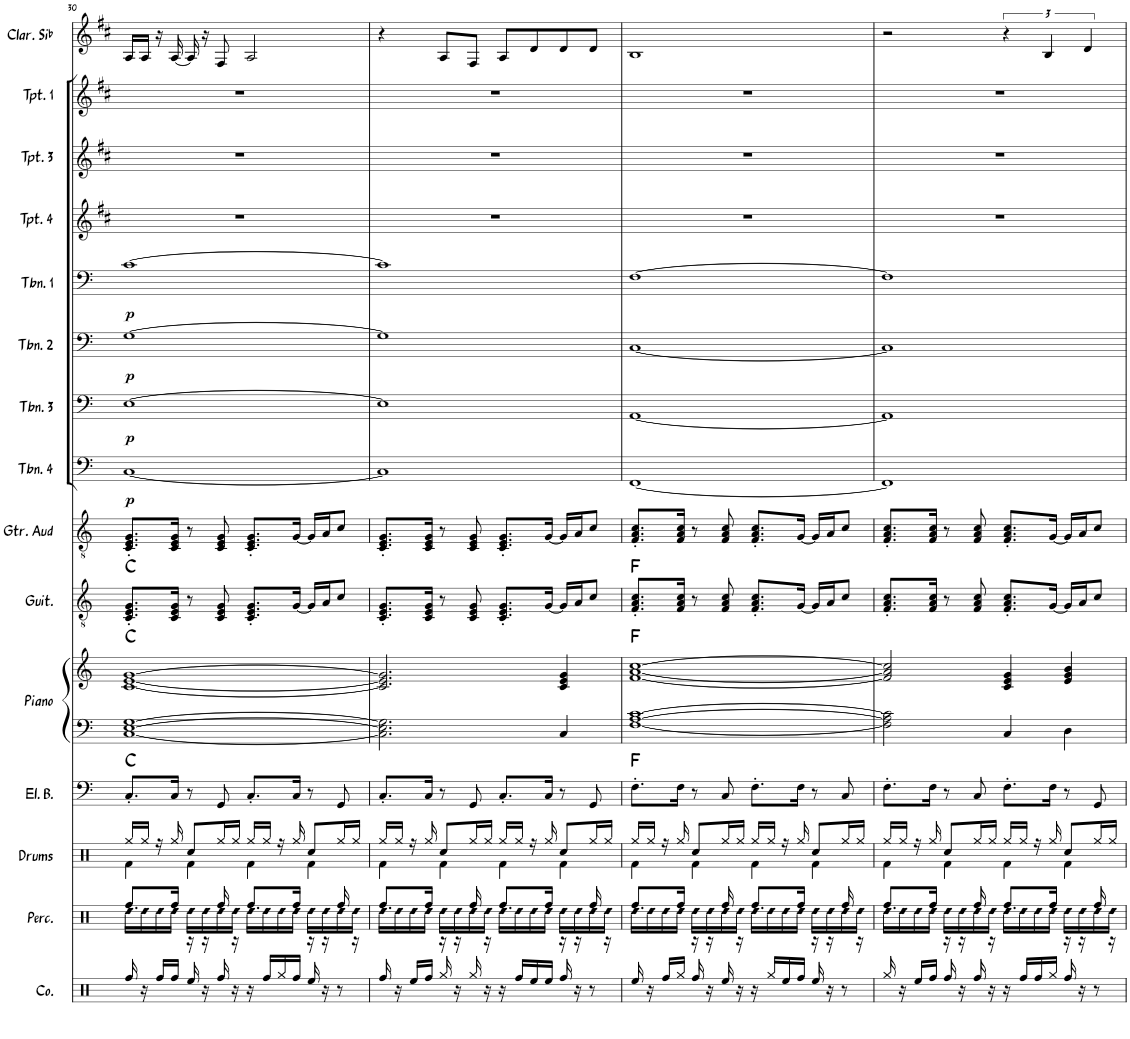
**kern	**kern	**kern	**kern	**harte	**kern	**kern	**harte	**kern	**harte	**kern	**kern	**dynam	**kern	**dynam	**kern	**dynam	**kern	**dynam	**kern	**kern	**kern	**kern
*part15	*part14	*part13	*part12	*part12	*part11	*part11	*part11	*part10	*part10	*part9	*part8	*part8	*part7	*part7	*part6	*part6	*part5	*part5	*part4	*part3	*part2	*part1
*staff16	*staff15	*staff14	*staff13	*	*staff12	*staff11	*	*staff10	*	*staff9	*staff8	*staff8	*staff7	*staff7	*staff6	*staff6	*staff5	*staff5	*staff4	*staff3	*staff2	*staff1
*I"Congas	*I"Percussion	*I"Drums	*I"Electric Bass	*	*I"Piano	*	*	*I"Guitar	*	*I"Guitar Audio	*I"Trombone 4	*	*I"Trombone 3	*	*I"Trombone 2	*	*I"Trombone 1	*	*I"Trumpet 4	*I"Trumpet 3	*I"Trumpet 1	*I"Clarinette en Sib
*I'Co.	*I'Perc.	*I'Drums	*I'El. B.	*	*I'Piano	*	*	*I'Guit.	*	*I'Gtr. Aud	*I'Tbn. 4	*	*I'Tbn. 3	*	*I'Tbn. 2	*	*I'Tbn. 1	*	*I'Tpt. 4	*I'Tpt. 3	*I'Tpt. 1	*I'Clar. Sib
!!LO:PB:g=z
*clefX	*clefX	*clefX	*clefF4	*	*clefF4	*clefG2	*	*clefGv2	*	*clefGv2	*clefF4	*	*clefF4	*	*clefF4	*	*clefF4	*	*clefG2	*clefG2	*clefG2	*clefG2
*	*	*	*Trd7c12	*	*	*	*	*	*	*	*	*	*	*	*	*	*	*	*Trd1c2	*Trd1c2	*Trd1c2	*Trd1c2
*k[]	*k[]	*k[]	*k[]	*	*k[]	*k[]	*	*k[]	*	*k[]	*k[]	*	*k[]	*	*k[]	*	*k[]	*	*k[f#c#]	*k[f#c#]	*k[f#c#]	*k[f#c#]
*M4/4	*M4/4	*M4/4	*M4/4	*	*M4/4	*M4/4	*	*M4/4	*	*M4/4	*M4/4	*	*M4/4	*	*M4/4	*	*M4/4	*	*M4/4	*M4/4	*M4/4	*M4/4
=30	=30	=30	=30	=30	=30	=30	=30	=30	=30	=30	=30	=30	=30	=30	=30	=30	=30	=30	=30	=30	=30	=30
!	!LO:N:head=diamond	!	!	!	!	!	!	!	!	!	!	!LO:DY:b	!	!LO:DY:b	!	!LO:DY:b	!	!LO:DY:b	!	!	!	!
*	*^	*^	*	*	*	*	*	*	*	*	*	*	*	*	*	*	*	*	*	*	*	*
16Rff/	16Rdd\LL	8.Rff/L	16Rgg/LL	4Rf\	8.C'/L	C:maj	[1C [1E [1G	[1c [1e [1g	C:maj	8.C/' 8.E/' 8.G/'L	C:maj	8.C/' 8.E/' 8.G/'L	[1C	p	[1E	p	[1G	p	[1c	p	1r	1r	1r	16A/LL
!	!LO:N:head=diamond	!	!	!	!	!	!	!	!	!	!	!	!	!	!	!	!	!	!	!	!	!	!	!
16r	16Rdd\	.	16Rgg/JJ	.	.	.	.	.	.	.	.	.	.	.	.	.	.	.	.	.	.	.	.	16A/JJ
!	!LO:N:head=diamond	!	!	!	!	!	!	!	!	!	!	!	!	!	!	!	!	!	!	!	!	!	!	!
16Rff/LL	16Rdd\	.	16r	.	.	.	.	.	.	.	.	.	.	.	.	.	.	.	.	.	.	.	.	16r
!	!LO:N:head=diamond	!	!	!	!	!	!	!	!	!	!	!	!	!	!	!	!	!	!	!	!	!	!	!
16Rff/JJ	16Rdd\JJ	16Rff/Jk	16Rgg/	.	16C/Jk	.	.	.	.	16C/ 16E/ 16G/Jk	.	16C/ 16E/ 16G/Jk	.	.	.	.	.	.	.	.	.	.	.	[16A/
!	!LO:N:head=diamond	!	!	!	!	!	!	!	!	!	!	!	!	!	!	!	!	!	!	!	!	!	!	!
16Ree/	16Rdd\LL	16r	8Rcc/L	4Rf\	8r	.	.	.	.	8r	.	8r	.	.	.	.	.	.	.	.	.	.	.	16A/]
!	!LO:N:head=diamond	!	!	!	!	!	!	!	!	!	!	!	!	!	!	!	!	!	!	!	!	!	!	!
16r	16Rdd\	16r	.	.	.	.	.	.	.	.	.	.	.	.	.	.	.	.	.	.	.	.	.	16r
!	!LO:N:head=diamond	!	!	!	!	!	!	!	!	!	!	!	!	!	!	!	!	!	!	!	!	!	!	!
16Rff/	16Rdd\	16Rff/	16Rgg/L	.	8GG/	.	.	.	.	8C/ 8E/ 8G/	.	8C/ 8E/ 8G/	.	.	.	.	.	.	.	.	.	.	.	8F#/
!	!LO:N:head=diamond	!	!	!	!	!	!	!	!	!	!	!	!	!	!	!	!	!	!	!	!	!	!	!
16r	16Rdd\JJ	16r	16Rgg/JJ	.	.	.	.	.	.	.	.	.	.	.	.	.	.	.	.	.	.	.	.	.
!	!LO:N:head=diamond	!	!	!	!	!	!	!	!	!	!	!	!	!	!	!	!	!	!	!	!	!	!	!
16r	16Rdd\LL	8.Rff/L	16Rgg/LL	4Rf\	8.C'/L	.	.	.	.	8.C/' 8.E/' 8.G/'L	.	8.C/' 8.E/' 8.G/'L	.	.	.	.	.	.	.	.	.	.	.	2A/
!	!LO:N:head=diamond	!	!	!	!	!	!	!	!	!	!	!	!	!	!	!	!	!	!	!	!	!	!	!
16Rff/LL	16Rdd\	.	16Rgg/JJ	.	.	.	.	.	.	.	.	.	.	.	.	.	.	.	.	.	.	.	.	.
!	!LO:N:head=diamond	!	!	!	!	!	!	!	!	!	!	!	!	!	!	!	!	!	!	!	!	!	!	!
16Rgg/	16Rdd\	.	16r	.	.	.	.	.	.	.	.	.	.	.	.	.	.	.	.	.	.	.	.	.
!	!LO:N:head=diamond	!	!	!	!	!	!	!	!	!	!	!	!	!	!	!	!	!	!	!	!	!	!	!
16Rff/JJ	16Rdd\JJ	16Rff/Jk	16Rgg/	.	16C/Jk	.	.	.	.	[16G/Jk	.	[16G/Jk	.	.	.	.	.	.	.	.	.	.	.	.
!	!LO:N:head=diamond	!	!	!	!	!	!	!	!	!	!	!	!	!	!	!	!	!	!	!	!	!	!	!
16Ree/	16Rdd\LL	16r	8Rcc/L	4Rf\	8r	.	.	.	.	16G/LL]	.	16G/LL]	.	.	.	.	.	.	.	.	.	.	.	.
!	!LO:N:head=diamond	!	!	!	!	!	!	!	!	!	!	!	!	!	!	!	!	!	!	!	!	!	!	!
16r	16Rdd\	16r	.	.	.	.	.	.	.	16A/J	.	16A/J	.	.	.	.	.	.	.	.	.	.	.	.
!	!LO:N:head=diamond	!	!	!	!	!	!	!	!	!	!	!	!	!	!	!	!	!	!	!	!	!	!	!
8r	16Rdd\	16Rff/	16Rgg/L	.	8GG/	.	.	.	.	8c/J	.	8c/J	.	.	.	.	.	.	.	.	.	.	.	.
!	!LO:N:head=diamond	!	!	!	!	!	!	!	!	!	!	!	!	!	!	!	!	!	!	!	!	!	!	!
.	16Rdd\JJ	16r	16Rgg/JJ	.	.	.	.	.	.	.	.	.	.	.	.	.	.	.	.	.	.	.	.	.
=31	=31	=31	=31	=31	=31	=31	=31	=31	=31	=31	=31	=31	=31	=31	=31	=31	=31	=31	=31	=31	=31	=31	=31	=31
!	!LO:N:head=diamond	!	!	!	!	!	!	!	!	!	!	!	!	!	!	!	!	!	!	!	!	!	!	!
16Rff/	16Rdd\LL	8.Rff/L	16Rgg/LL	4Rf\	8.C'/L	.	2.C\] 2.E\] 2.G\]	2.c/] 2.e/] 2.g/]	.	8.C/' 8.E/' 8.G/'L	.	8.C/' 8.E/' 8.G/'L	1C]	.	1E]	.	1G]	.	1c]	.	1r	1r	1r	4r
!	!LO:N:head=diamond	!	!	!	!	!	!	!	!	!	!	!	!	!	!	!	!	!	!	!	!	!	!	!
16r	16Rdd\	.	16Rgg/JJ	.	.	.	.	.	.	.	.	.	.	.	.	.	.	.	.	.	.	.	.	.
!	!LO:N:head=diamond	!	!	!	!	!	!	!	!	!	!	!	!	!	!	!	!	!	!	!	!	!	!	!
16Ree/LL	16Rdd\	.	16r	.	.	.	.	.	.	.	.	.	.	.	.	.	.	.	.	.	.	.	.	.
!	!LO:N:head=diamond	!	!	!	!	!	!	!	!	!	!	!	!	!	!	!	!	!	!	!	!	!	!	!
16Rff/JJ	16Rdd\JJ	16Rff/Jk	16Rgg/	.	16C/Jk	.	.	.	.	16C/ 16E/ 16G/Jk	.	16C/ 16E/ 16G/Jk	.	.	.	.	.	.	.	.	.	.	.	.
!	!LO:N:head=diamond	!	!	!	!	!	!	!	!	!	!	!	!	!	!	!	!	!	!	!	!	!	!	!
16Rgg/	16Rdd\LL	16r	8Rcc/L	4Rf\	8r	.	.	.	.	8r	.	8r	.	.	.	.	.	.	.	.	.	.	.	8A/L
!	!LO:N:head=diamond	!	!	!	!	!	!	!	!	!	!	!	!	!	!	!	!	!	!	!	!	!	!	!
16r	16Rdd\	16r	.	.	.	.	.	.	.	.	.	.	.	.	.	.	.	.	.	.	.	.	.	.
!	!LO:N:head=diamond	!	!	!	!	!	!	!	!	!	!	!	!	!	!	!	!	!	!	!	!	!	!	!
16Rgg/	16Rdd\	16Rff/	16Rgg/L	.	8GG/	.	.	.	.	8C/ 8E/ 8G/	.	8C/ 8E/ 8G/	.	.	.	.	.	.	.	.	.	.	.	8F#/J
!	!LO:N:head=diamond	!	!	!	!	!	!	!	!	!	!	!	!	!	!	!	!	!	!	!	!	!	!	!
16r	16Rdd\JJ	16r	16Rgg/JJ	.	.	.	.	.	.	.	.	.	.	.	.	.	.	.	.	.	.	.	.	.
!	!LO:N:head=diamond	!	!	!	!	!	!	!	!	!	!	!	!	!	!	!	!	!	!	!	!	!	!	!
16r	16Rdd\LL	8.Rff/L	16Rgg/LL	4Rf\	8.C'/L	.	.	.	.	8.C/' 8.E/' 8.G/'L	.	8.C/' 8.E/' 8.G/'L	.	.	.	.	.	.	.	.	.	.	.	8A/L
!	!LO:N:head=diamond	!	!	!	!	!	!	!	!	!	!	!	!	!	!	!	!	!	!	!	!	!	!	!
16Rff/LL	16Rdd\	.	16Rgg/JJ	.	.	.	.	.	.	.	.	.	.	.	.	.	.	.	.	.	.	.	.	.
!	!LO:N:head=diamond	!	!	!	!	!	!	!	!	!	!	!	!	!	!	!	!	!	!	!	!	!	!	!
16Ree/	16Rdd\	.	16r	.	.	.	.	.	.	.	.	.	.	.	.	.	.	.	.	.	.	.	.	8d/
!	!LO:N:head=diamond	!	!	!	!	!	!	!	!	!	!	!	!	!	!	!	!	!	!	!	!	!	!	!
16Ree/JJ	16Rdd\JJ	16Rff/Jk	16Rgg/	.	16C/Jk	.	.	.	.	[16G/Jk	.	[16G/Jk	.	.	.	.	.	.	.	.	.	.	.	.
!	!LO:N:head=diamond	!	!	!	!	!	!	!	!	!	!	!	!	!	!	!	!	!	!	!	!	!	!	!
16Rff/	16Rdd\LL	16r	8Rcc/L	4Rf\	8r	.	4C/	4c/ 4e/ 4g/	.	16G/LL]	.	16G/LL]	.	.	.	.	.	.	.	.	.	.	.	8d/
!	!LO:N:head=diamond	!	!	!	!	!	!	!	!	!	!	!	!	!	!	!	!	!	!	!	!	!	!	!
16r	16Rdd\	16r	.	.	.	.	.	.	.	16A/J	.	16A/J	.	.	.	.	.	.	.	.	.	.	.	.
!	!LO:N:head=diamond	!	!	!	!	!	!	!	!	!	!	!	!	!	!	!	!	!	!	!	!	!	!	!
8r	16Rdd\	16Rff/	16Rgg/L	.	8GG/	.	.	.	.	8c/J	.	8c/J	.	.	.	.	.	.	.	.	.	.	.	8d/J
!	!LO:N:head=diamond	!	!	!	!	!	!	!	!	!	!	!	!	!	!	!	!	!	!	!	!	!	!	!
.	16Rdd\JJ	16r	16Rgg/JJ	.	.	.	.	.	.	.	.	.	.	.	.	.	.	.	.	.	.	.	.	.
=32	=32	=32	=32	=32	=32	=32	=32	=32	=32	=32	=32	=32	=32	=32	=32	=32	=32	=32	=32	=32	=32	=32	=32	=32
!	!LO:N:head=diamond	!	!	!	!	!	!	!	!	!	!	!	!	!	!	!	!	!	!	!	!	!	!	!
16Ree/	16Rdd\LL	8.Rff/L	16Rgg/LL	4Rf\	8.F'\L	F:maj	[1F [1A [1c	[1f [1a [1cc	F:maj	8.F/' 8.A/' 8.c/'L	F:maj	8.F/' 8.A/' 8.c/'L	[1FF	.	[1AA	.	[1C	.	[1F	.	1r	1r	1r	1B
!	!LO:N:head=diamond	!	!	!	!	!	!	!	!	!	!	!	!	!	!	!	!	!	!	!	!	!	!	!
16r	16Rdd\	.	16Rgg/JJ	.	.	.	.	.	.	.	.	.	.	.	.	.	.	.	.	.	.	.	.	.
!	!LO:N:head=diamond	!	!	!	!	!	!	!	!	!	!	!	!	!	!	!	!	!	!	!	!	!	!	!
16Rff/LL	16Rdd\	.	16r	.	.	.	.	.	.	.	.	.	.	.	.	.	.	.	.	.	.	.	.	.
!	!LO:N:head=diamond	!	!	!	!	!	!	!	!	!	!	!	!	!	!	!	!	!	!	!	!	!	!	!
16Rgg/JJ	16Rdd\JJ	16Rff/Jk	16Rgg/	.	16F\Jk	.	.	.	.	16F/ 16A/ 16c/Jk	.	16F/ 16A/ 16c/Jk	.	.	.	.	.	.	.	.	.	.	.	.
!	!LO:N:head=diamond	!	!	!	!	!	!	!	!	!	!	!	!	!	!	!	!	!	!	!	!	!	!	!
16Rff/	16Rdd\LL	16r	8Rcc/L	4Rf\	8r	.	.	.	.	8r	.	8r	.	.	.	.	.	.	.	.	.	.	.	.
!	!LO:N:head=diamond	!	!	!	!	!	!	!	!	!	!	!	!	!	!	!	!	!	!	!	!	!	!	!
16r	16Rdd\	16r	.	.	.	.	.	.	.	.	.	.	.	.	.	.	.	.	.	.	.	.	.	.
!	!LO:N:head=diamond	!	!	!	!	!	!	!	!	!	!	!	!	!	!	!	!	!	!	!	!	!	!	!
16Ree/	16Rdd\	16Rff/	16Rgg/L	.	8C/	.	.	.	.	8F/ 8A/ 8c/	.	8F/ 8A/ 8c/	.	.	.	.	.	.	.	.	.	.	.	.
!	!LO:N:head=diamond	!	!	!	!	!	!	!	!	!	!	!	!	!	!	!	!	!	!	!	!	!	!	!
16r	16Rdd\JJ	16r	16Rgg/JJ	.	.	.	.	.	.	.	.	.	.	.	.	.	.	.	.	.	.	.	.	.
!	!LO:N:head=diamond	!	!	!	!	!	!	!	!	!	!	!	!	!	!	!	!	!	!	!	!	!	!	!
16r	16Rdd\LL	8.Rff/L	16Rgg/LL	4Rf\	8.F'\L	.	.	.	.	8.F/' 8.A/' 8.c/'L	.	8.F/' 8.A/' 8.c/'L	.	.	.	.	.	.	.	.	.	.	.	.
!	!LO:N:head=diamond	!	!	!	!	!	!	!	!	!	!	!	!	!	!	!	!	!	!	!	!	!	!	!
16Rgg/LL	16Rdd\	.	16Rgg/JJ	.	.	.	.	.	.	.	.	.	.	.	.	.	.	.	.	.	.	.	.	.
!	!LO:N:head=diamond	!	!	!	!	!	!	!	!	!	!	!	!	!	!	!	!	!	!	!	!	!	!	!
16Ree/	16Rdd\	.	16r	.	.	.	.	.	.	.	.	.	.	.	.	.	.	.	.	.	.	.	.	.
!	!LO:N:head=diamond	!	!	!	!	!	!	!	!	!	!	!	!	!	!	!	!	!	!	!	!	!	!	!
16Rff/JJ	16Rdd\JJ	16Rff/Jk	16Rgg/	.	16F\Jk	.	.	.	.	[16G/Jk	.	[16G/Jk	.	.	.	.	.	.	.	.	.	.	.	.
!	!LO:N:head=diamond	!	!	!	!	!	!	!	!	!	!	!	!	!	!	!	!	!	!	!	!	!	!	!
16Ree/	16Rdd\LL	16r	8Rcc/L	4Rf\	8r	.	.	.	.	16G/LL]	.	16G/LL]	.	.	.	.	.	.	.	.	.	.	.	.
!	!LO:N:head=diamond	!	!	!	!	!	!	!	!	!	!	!	!	!	!	!	!	!	!	!	!	!	!	!
16r	16Rdd\	16r	.	.	.	.	.	.	.	16A/J	.	16A/J	.	.	.	.	.	.	.	.	.	.	.	.
!	!LO:N:head=diamond	!	!	!	!	!	!	!	!	!	!	!	!	!	!	!	!	!	!	!	!	!	!	!
8r	16Rdd\	16Rff/	16Rgg/L	.	8C/	.	.	.	.	8c/J	.	8c/J	.	.	.	.	.	.	.	.	.	.	.	.
!	!LO:N:head=diamond	!	!	!	!	!	!	!	!	!	!	!	!	!	!	!	!	!	!	!	!	!	!	!
.	16Rdd\JJ	16r	16Rgg/JJ	.	.	.	.	.	.	.	.	.	.	.	.	.	.	.	.	.	.	.	.	.
=33	=33	=33	=33	=33	=33	=33	=33	=33	=33	=33	=33	=33	=33	=33	=33	=33	=33	=33	=33	=33	=33	=33	=33	=33
!	!LO:N:head=diamond	!	!	!	!	!	!	!	!	!	!	!	!	!	!	!	!	!	!	!	!	!	!	!
16Rgg/	16Rdd\LL	8.Rff/L	16Rgg/LL	4Rf\	8.F'\L	.	2F\] 2A\] 2c\]	2f/] 2a/] 2cc/]	.	8.F/' 8.A/' 8.c/'L	.	8.F/' 8.A/' 8.c/'L	1FF]	.	1AA]	.	1C]	.	1F]	.	1r	1r	1r	2r
!	!LO:N:head=diamond	!	!	!	!	!	!	!	!	!	!	!	!	!	!	!	!	!	!	!	!	!	!	!
16r	16Rdd\	.	16Rgg/JJ	.	.	.	.	.	.	.	.	.	.	.	.	.	.	.	.	.	.	.	.	.
!	!LO:N:head=diamond	!	!	!	!	!	!	!	!	!	!	!	!	!	!	!	!	!	!	!	!	!	!	!
16Ree/LL	16Rdd\	.	16r	.	.	.	.	.	.	.	.	.	.	.	.	.	.	.	.	.	.	.	.	.
!	!LO:N:head=diamond	!	!	!	!	!	!	!	!	!	!	!	!	!	!	!	!	!	!	!	!	!	!	!
16Rff/JJ	16Rdd\JJ	16Rff/Jk	16Rgg/	.	16F\Jk	.	.	.	.	16F/ 16A/ 16c/Jk	.	16F/ 16A/ 16c/Jk	.	.	.	.	.	.	.	.	.	.	.	.
!	!LO:N:head=diamond	!	!	!	!	!	!	!	!	!	!	!	!	!	!	!	!	!	!	!	!	!	!	!
16Rff/	16Rdd\LL	16r	8Rcc/L	4Rf\	8r	.	.	.	.	8r	.	8r	.	.	.	.	.	.	.	.	.	.	.	.
!	!LO:N:head=diamond	!	!	!	!	!	!	!	!	!	!	!	!	!	!	!	!	!	!	!	!	!	!	!
16r	16Rdd\	16r	.	.	.	.	.	.	.	.	.	.	.	.	.	.	.	.	.	.	.	.	.	.
!	!LO:N:head=diamond	!	!	!	!	!	!	!	!	!	!	!	!	!	!	!	!	!	!	!	!	!	!	!
16Rff/	16Rdd\	16Rff/	16Rgg/L	.	8C/	.	.	.	.	8F/ 8A/ 8c/	.	8F/ 8A/ 8c/	.	.	.	.	.	.	.	.	.	.	.	.
!	!LO:N:head=diamond	!	!	!	!	!	!	!	!	!	!	!	!	!	!	!	!	!	!	!	!	!	!	!
16r	16Rdd\JJ	16r	16Rgg/JJ	.	.	.	.	.	.	.	.	.	.	.	.	.	.	.	.	.	.	.	.	.
!	!LO:N:head=diamond	!	!	!	!	!	!	!	!	!	!	!	!	!	!	!	!	!	!	!	!	!	!	!
16r	16Rdd\LL	8.Rff/L	16Rgg/LL	4Rf\	8.F'\L	.	4C/	4c/ 4e/ 4g/	.	8.F/' 8.A/' 8.c/'L	.	8.F/' 8.A/' 8.c/'L	.	.	.	.	.	.	.	.	.	.	.	6r
!	!LO:N:head=diamond	!	!	!	!	!	!	!	!	!	!	!	!	!	!	!	!	!	!	!	!	!	!	!
16Rff/LL	16Rdd\	.	16Rgg/JJ	.	.	.	.	.	.	.	.	.	.	.	.	.	.	.	.	.	.	.	.	.
!	!LO:N:head=diamond	!	!	!	!	!	!	!	!	!	!	!	!	!	!	!	!	!	!	!	!	!	!	!
16Rff/	16Rdd\	.	16r	.	.	.	.	.	.	.	.	.	.	.	.	.	.	.	.	.	.	.	.	.
.	.	.	.	.	.	.	.	.	.	.	.	.	.	.	.	.	.	.	.	.	.	.	.	6B/
!	!LO:N:head=diamond	!	!	!	!	!	!	!	!	!	!	!	!	!	!	!	!	!	!	!	!	!	!	!
16Rgg/JJ	16Rdd\JJ	16Rff/Jk	16Rgg/	.	16F\Jk	.	.	.	.	[16G/Jk	.	[16G/Jk	.	.	.	.	.	.	.	.	.	.	.	.
!	!LO:N:head=diamond	!	!	!	!	!	!	!	!	!	!	!	!	!	!	!	!	!	!	!	!	!	!	!
16Rff/	16Rdd\LL	16r	8Rcc/L	4Rf\	8r	.	4E\	4e/ 4g/ 4b/	.	16G/LL]	.	16G/LL]	.	.	.	.	.	.	.	.	.	.	.	.
!	!LO:N:head=diamond	!	!	!	!	!	!	!	!	!	!	!	!	!	!	!	!	!	!	!	!	!	!	!
16r	16Rdd\	16r	.	.	.	.	.	.	.	16A/J	.	16A/J	.	.	.	.	.	.	.	.	.	.	.	.
.	.	.	.	.	.	.	.	.	.	.	.	.	.	.	.	.	.	.	.	.	.	.	.	6d/
!	!LO:N:head=diamond	!	!	!	!	!	!	!	!	!	!	!	!	!	!	!	!	!	!	!	!	!	!	!
8r	16Rdd\	16Rff/	16Rgg/L	.	8GG/	.	.	.	.	8c/J	.	8c/J	.	.	.	.	.	.	.	.	.	.	.	.
!	!LO:N:head=diamond	!	!	!	!	!	!	!	!	!	!	!	!	!	!	!	!	!	!	!	!	!	!	!
.	16Rdd\JJ	16r	16Rgg/JJ	.	.	.	.	.	.	.	.	.	.	.	.	.	.	.	.	.	.	.	.	.
*	*v	*v	*	*	*	*	*	*	*	*	*	*	*	*	*	*	*	*	*	*	*	*	*	*
*	*	*v	*v	*	*	*	*	*	*	*	*	*	*	*	*	*	*	*	*	*	*	*	*
=	=	=	=	=	=	=	=	=	=	=	=	=	=	=	=	=	=	=	=	=	=	=
*-	*-	*-	*-	*-	*-	*-	*-	*-	*-	*-	*-	*-	*-	*-	*-	*-	*-	*-	*-	*-	*-	*-
